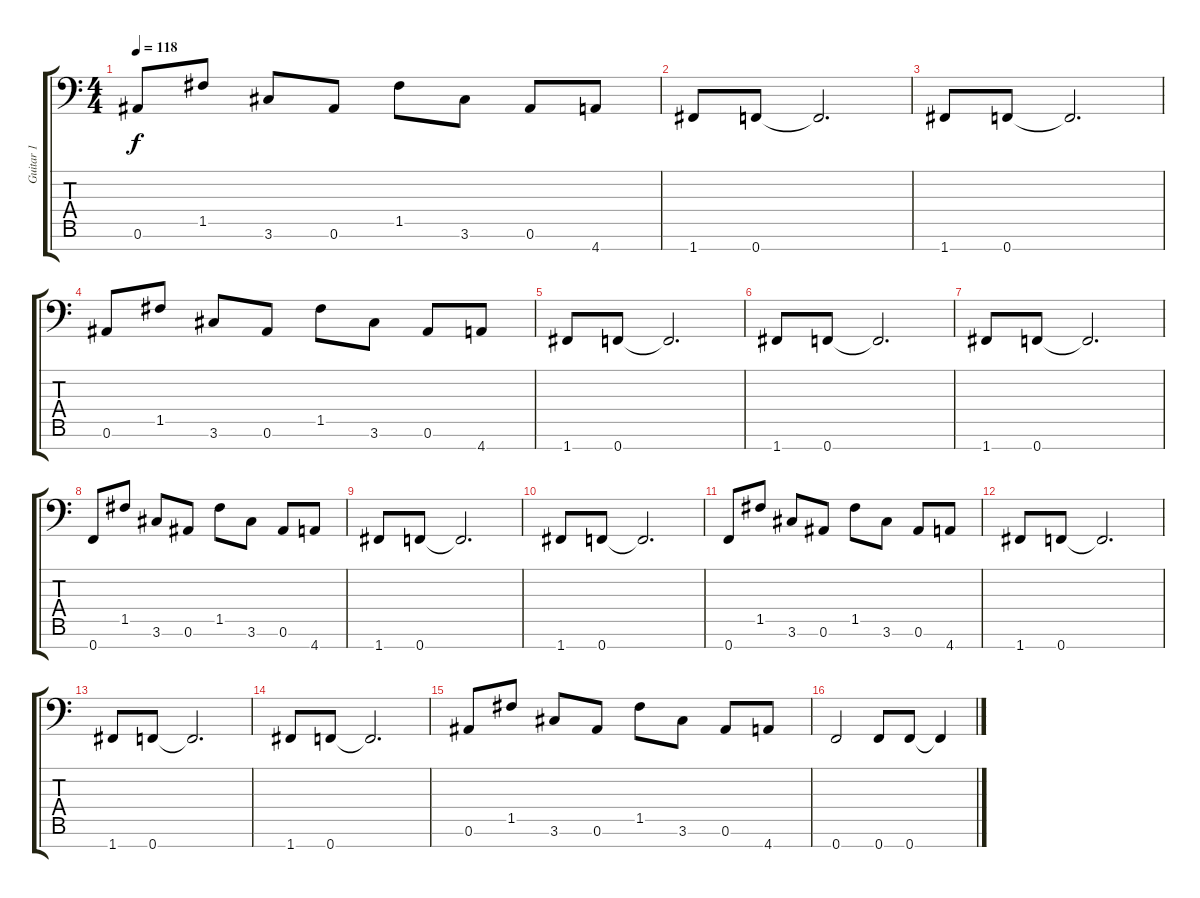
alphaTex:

\track ("Guitar 1" "Guitar 1") {instrument distortionguitar}
\staff {score tabs}
\tuning (C4 G3 D3 Bb2 F2 Bb1 F1) {hide}
\ts (4 4)
\tempo 118
\clef f4
\ks c
0.6.8{dy f} 1.5.8 3.6.8 0.6.8 1.5.8 3.6.8 0.6.8 4.7.8 |
1.7.8 0.7.8 0.7{t}.2{d} |
1.7.8 0.7.8 0.7{t}.2{d} |
0.6.8 1.5.8 3.6.8 0.6.8 1.5.8 3.6.8 0.6.8 4.7.8 |
1.7.8 0.7.8 0.7{t}.2{d} |
1.7.8 0.7.8 0.7{t}.2{d} |
1.7.8 0.7.8 0.7{t}.2{d} |
0.7.8 1.5.8 3.6.8 0.6.8 1.5.8 3.6.8 0.6.8 4.7.8 |
1.7.8 0.7.8 0.7{t}.2{d} |
1.7.8 0.7.8 0.7{t}.2{d} |
0.7.8 1.5.8 3.6.8 0.6.8 1.5.8 3.6.8 0.6.8 4.7.8 |
1.7.8 0.7.8 0.7{t}.2{d} |
1.7.8 0.7.8 0.7{t}.2{d} |
1.7.8 0.7.8 0.7{t}.2{d} |
0.6.8 1.5.8 3.6.8 0.6.8 1.5.8 3.6.8 0.6.8 4.7.8 |
0.7.2 0.7.8 0.7.8 0.7{t}.4
